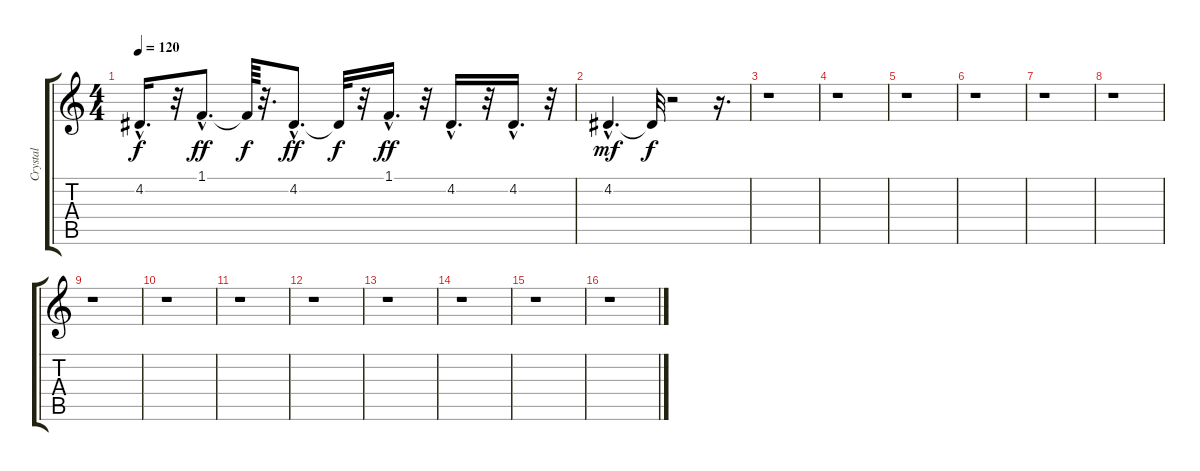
\track ("Crystal" "Crystal") {instrument fx3crystal}
\staff {score tabs}
\tuning (E4 B3 G3 D3 A2 E2) {hide}
\ts (4 4)
\tempo 120
\clef g2
\ks c
4.2{hac t}.16{d dy f} r.32 1.1{hac}.8{d dy ff} 1.1{t}.64{dy f} r.32{d} 4.2{hac}.8{d dy ff} 4.2{t}.32{dy f} r.32 1.1{hac}.16{d dy ff} r.32 4.2{hac}.16{d} r.32 4.2{hac}.16{d} r.32 |
4.2{hac}.4{d dy mf} 4.2{t}.32{dy f} r.2 r.16{d} |
r.1 |
r.1 |
r.1 |
r.1 |
r.1 |
r.1 |
r.1 |
r.1 |
r.1 |
r.1 |
r.1 |
r.1 |
r.1 |
r.1
